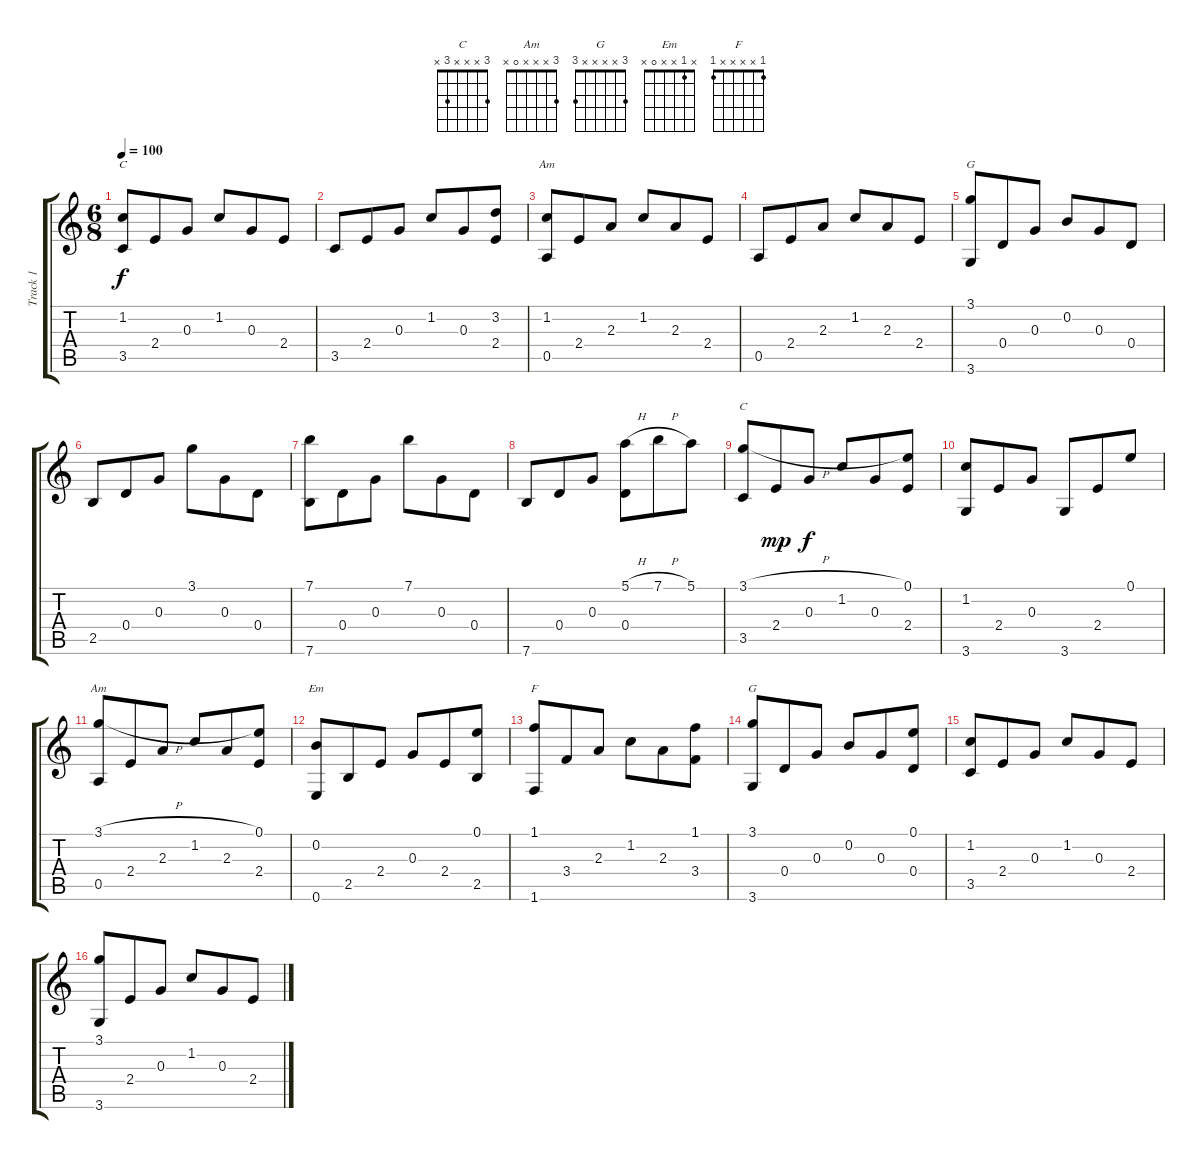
\track ("Track 1" "Track 1") {instrument acousticguitarsteel}
\staff {score tabs}
\tuning (E4 B3 G3 D3 A2 E2) {hide}
\chord ("C" x x x x 3 x)
\chord ("Am" x x x x 0 x)
\chord ("G" x x x x x 3)
\chord ("C" 3 x x x 3 x)
\chord ("Am" 3 x x x 0 x)
\chord ("Em" x 1 x x 0 x)
\chord ("F" 1 x x x x 1)
\chord ("G" 3 x x x x 3)
\ts (6 8)
\tempo 100
\clef g2
\ks c
(1.2 3.5).8{ch "C" dy f} 2.4.8 0.3.8 1.2.8 0.3.8 2.4.8 |
3.5.8 2.4.8 0.3.8 1.2.8 0.3.8 (3.2 2.4).8 |
(1.2 0.5).8{ch "Am"} 2.4.8 2.3.8 1.2.8 2.3.8 2.4.8 |
0.5.8 2.4.8 2.3.8 1.2.8 2.3.8 2.4.8 |
(3.1 3.6).8{ch "G"} 0.4.8 0.3.8 0.2.8 0.3.8 0.4.8 |
2.5.8 0.4.8 0.3.8 3.1.8 0.3.8 0.4.8 |
(7.1 7.6).8 0.4.8 0.3.8 7.1.8 0.3.8 0.4.8 |
7.6.8 0.4.8 0.3.8 (5.1{h} 0.4).8 7.1{h}.8 5.1.8 |
(3.1{h} 3.5).8{ch "C"} 2.4.8{dy mp} 0.3.8{dy f} 1.2.8 0.3.8 (0.1 2.4).8 |
(1.2 3.6).8 2.4.8 0.3.8 3.6.8 2.4.8 0.1.8 |
(3.1{h} 0.5).8{ch "Am"} 2.4.8 2.3.8 1.2.8 2.3.8 (0.1 2.4).8 |
(0.2 0.6).8{ch "Em"} 2.5.8 2.4.8 0.3.8 2.4.8 (0.1 2.5).8 |
(1.1 1.6).8{ch "F"} 3.4.8 2.3.8 1.2.8 2.3.8 (1.1 3.4).8 |
(3.1 3.6).8{ch "G"} 0.4.8 0.3.8 0.2.8 0.3.8 (0.1 0.4).8 |
(1.2 3.5).8 2.4.8 0.3.8 1.2.8 0.3.8 2.4.8 |
(3.1 3.6).8 2.4.8 0.3.8 1.2.8 0.3.8 2.4.8
